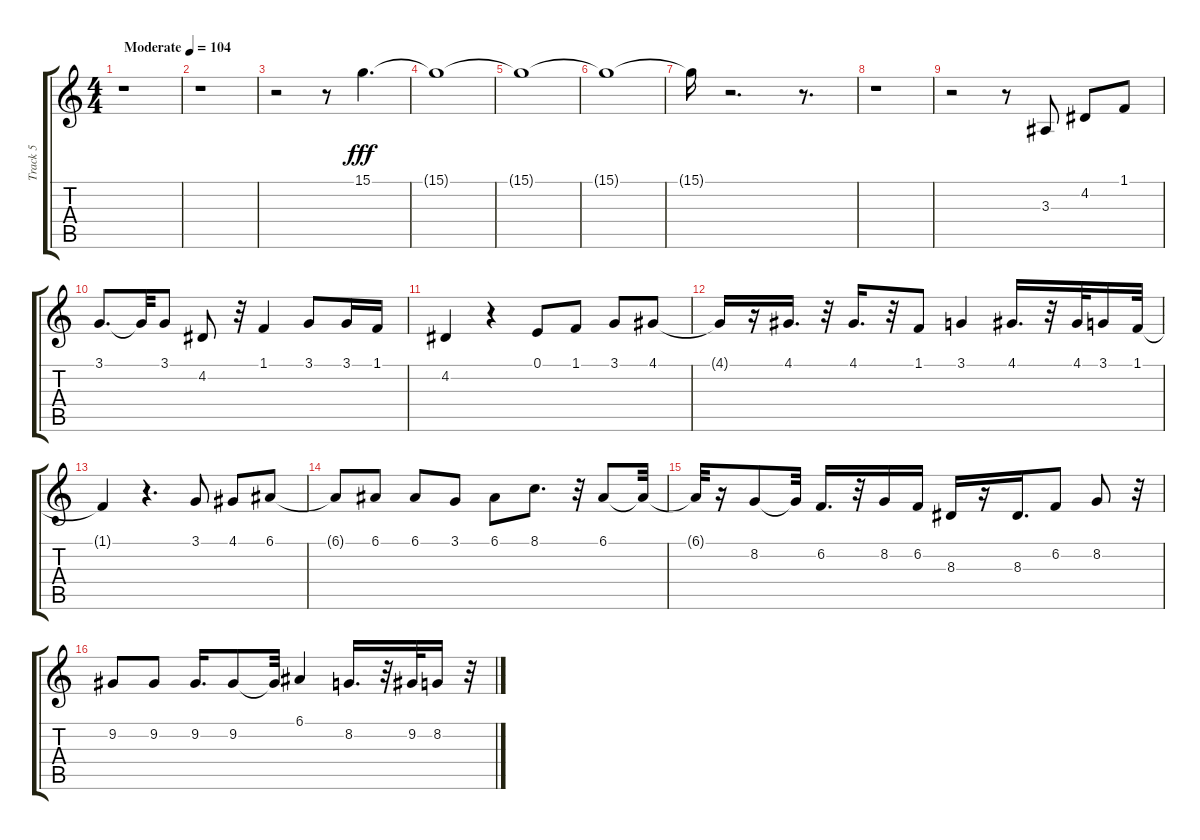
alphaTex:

\track ("Track 5" "Track 5") {solo instrument tenorsax}
\staff {score tabs}
\tuning (E4 B3 G3 D3 A2 E2) {hide}
\ts (4 4)
\tempo (104 "Moderate")
\clef g2
\ks c
r.1{dy fff instrument tenorsax} |
r.1 |
r.2 r.8 15.1.4{d} |
15.1{t}.1 |
15.1{t}.1 |
15.1{t}.1 |
15.1{t}.16 r.2{d} r.8{d} |
r.1 |
r.2 r.8 3.3.8 4.2.8 1.1.8 |
3.1.8{d} 3.1{t}.32 3.1.8 4.2.8 r.32 1.1.4 3.1.8 3.1.16 1.1.16 |
4.2.4 r.4 0.1.8 1.1.8 3.1.8 4.1.8 |
4.1{t}.16 r.16 4.1.16{d} r.32 4.1.16{d} r.32 1.1.8 3.1.4 4.1.16{d} r.32 4.1.32 3.1.16 1.1.32 |
1.1{t}.4 r.4{d} 3.1.8 4.1.8 6.1.8 |
6.1{t}.8 6.1.8 6.1.8 3.1.8 6.1.8 8.1.8{d} r.32 6.1.8 6.1{t}.32 |
6.1{t}.32 r.16 8.2.8 8.2{t}.32 6.2.16{d} r.32 8.2.16 6.2.16 8.3.16 r.16 8.3.16{d} 6.2.8 8.2.8 r.32 |
9.2.8 9.2.8 9.2.16{d} 9.2.8 9.2{t}.32 6.1.4 8.2.16{d} r.32 9.2.32 8.2.16 r.32
